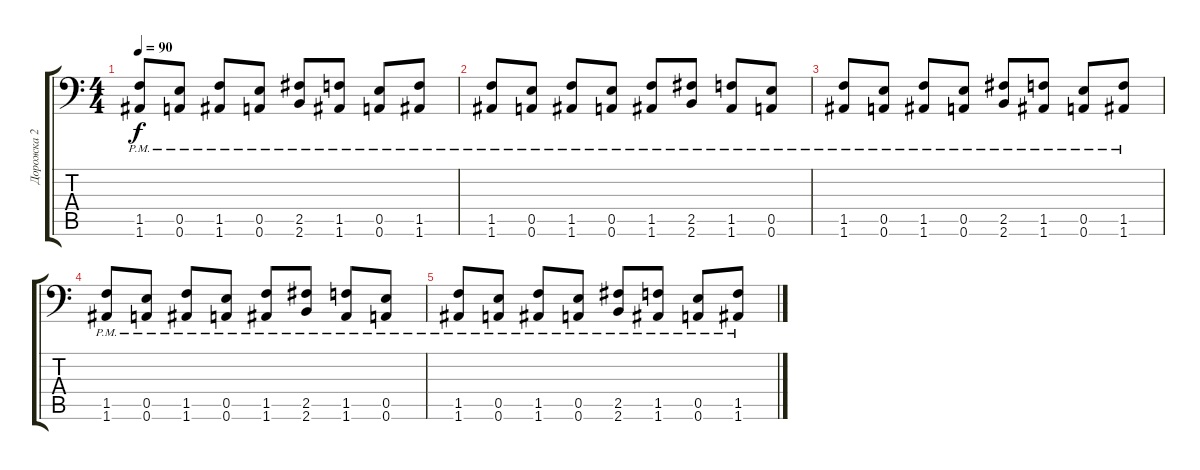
\track ("Дорожка 2" "Дорожка 2") {instrument distortionguitar}
\staff {score tabs}
\tuning (B3 Gb3 D3 A2 E2 A1) {hide}
\ts (4 4)
\tempo 90
\clef f4
\ks c
(1.5{pm} 1.6{pm}).8{dy f} (0.5{pm} 0.6{pm}).8 (1.5{pm} 1.6{pm}).8 (0.5{pm} 0.6{pm}).8 (2.5{pm} 2.6{pm}).8 (1.5{pm} 1.6{pm}).8 (0.5{pm} 0.6{pm}).8 (1.5{pm} 1.6{pm}).8 |
(1.5{pm} 1.6{pm}).8 (0.5{pm} 0.6{pm}).8 (1.5{pm} 1.6{pm}).8 (0.5{pm} 0.6{pm}).8 (1.5{pm} 1.6{pm}).8 (2.5{pm} 2.6{pm}).8 (1.5{pm} 1.6{pm}).8 (0.5{pm} 0.6{pm}).8 |
(1.5{pm} 1.6{pm}).8 (0.5{pm} 0.6{pm}).8 (1.5{pm} 1.6{pm}).8 (0.5{pm} 0.6{pm}).8 (2.5{pm} 2.6{pm}).8 (1.5{pm} 1.6{pm}).8 (0.5{pm} 0.6{pm}).8 (1.5{pm} 1.6{pm}).8 |
(1.5{pm} 1.6{pm}).8 (0.5{pm} 0.6{pm}).8 (1.5{pm} 1.6{pm}).8 (0.5{pm} 0.6{pm}).8 (1.5{pm} 1.6{pm}).8 (2.5{pm} 2.6{pm}).8 (1.5{pm} 1.6{pm}).8 (0.5{pm} 0.6{pm}).8 |
(1.5{pm} 1.6{pm}).8 (0.5{pm} 0.6{pm}).8 (1.5{pm} 1.6{pm}).8 (0.5{pm} 0.6{pm}).8 (2.5{pm} 2.6{pm}).8 (1.5{pm} 1.6{pm}).8 (0.5{pm} 0.6{pm}).8 (1.5{pm} 1.6{pm}).8
